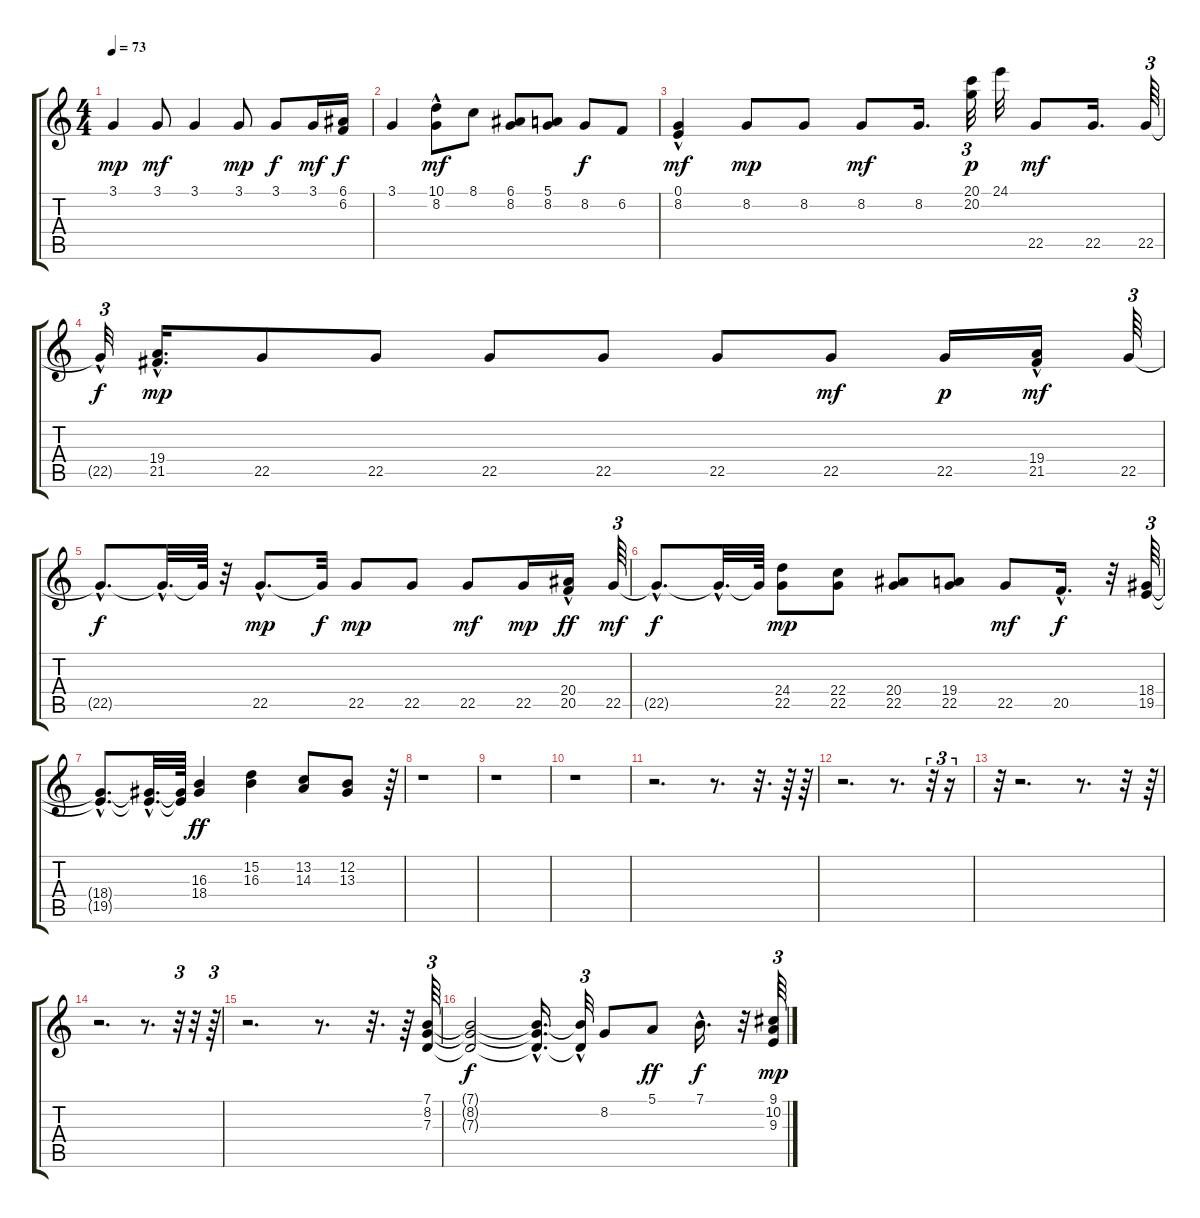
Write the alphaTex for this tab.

\track "" {instrument electricpiano1}
\staff {score tabs}
\tuning (E4 B3 G3 D3 A2 E2) {hide}
\ts (4 4)
\tempo 73
\clef g2
\ks c
3.1.4{dy mp} 3.1.8{dy mf} 3.1.4 3.1.8{dy mp} 3.1.8{dy f} 3.1.16{dy mf} (6.1 6.2).16{dy f} |
3.1.4 (10.1 8.2{hac}).8{dy mf} 8.1.8 (6.1 8.2).8 (5.1 8.2).8 8.2.8{dy f} 6.2.8 |
(0.1 8.2{hac}).4{dy mf} 8.2.8{dy mp} 8.2.8 8.2.8{dy mf} 8.2.16{d} (20.1 20.2).32{tu (3 2) dy p} 24.1.32 22.5.8{dy mf} 22.5.16{d} 22.5.64{tu (3 2)} |
22.5{hac t}.32{tu (3 2) dy f} (19.4{hac} 21.5{hac}).16{d dy mp} 22.5.8 22.5.8 22.5.8 22.5.8 22.5.8 22.5.8{dy mf} 22.5.16{dy p} (19.4 21.5{hac}).16{dy mf} 22.5.64{tu (3 2)} |
22.5{hac t}.8{d dy f} 22.5{hac t}.32{d} 22.5{t}.64 r.32 22.5{hac}.8{d dy mp} 22.5{t}.32{dy f} 22.5.8{dy mp} 22.5.8 22.5.8{dy mf} 22.5.16{dy mp} (20.4{hac} 20.5{hac}).16{dy ff} 22.5.64{tu (3 2) dy mf} |
22.5{hac t}.8{d dy f} 22.5{hac t}.32{d} 22.5{t}.64 (24.4 22.5).8{dy mp} (22.4 22.5).8 (20.4 22.5).8 (19.4 22.5).8 22.5.8{dy mf} 20.5{hac}.16{d dy f} r.32 (18.4 19.5).64{tu (3 2)} |
(18.4{hac t} 19.5{hac t}).8{d} (18.4{hac t} 19.5{hac t}).32{d} (18.4{t} 19.5{t}).64 (16.3 18.4).4{dy ff} (15.2 16.3).4 (13.2 14.3).8 (12.2 13.3).8 r.64{tu (3 2)} |
r.1 |
r.1 |
r.1 |
r.2{d} r.8{d} r.32{d} r.64 r.64{tu (3 2)} |
r.2{d} r.8{d} r.32{tu (3 2)} r.16{tu (3 2)} |
r.32{tu (3 2)} r.2{d} r.8{d} r.32 r.64{tu (3 2)} |
r.2{d} r.8{d} r.32{tu (3 2)} r.32 r.64{tu (3 2)} |
r.2{d} r.8{d} r.32{d} r.64 (7.1 8.2 7.3).64{tu (3 2)} |
(7.1{t} 8.2{t} 7.3{t}).2{dy f} (7.1{hac t} 8.2{t} 7.3{hac t}).16{d} (7.1{hac t} 7.3{hac t}).32{tu (3 2)} 8.2.8 5.1.8{dy ff} 7.1{hac}.16{d dy f} r.32 (9.1 10.2 9.3).64{tu (3 2) dy mp}
